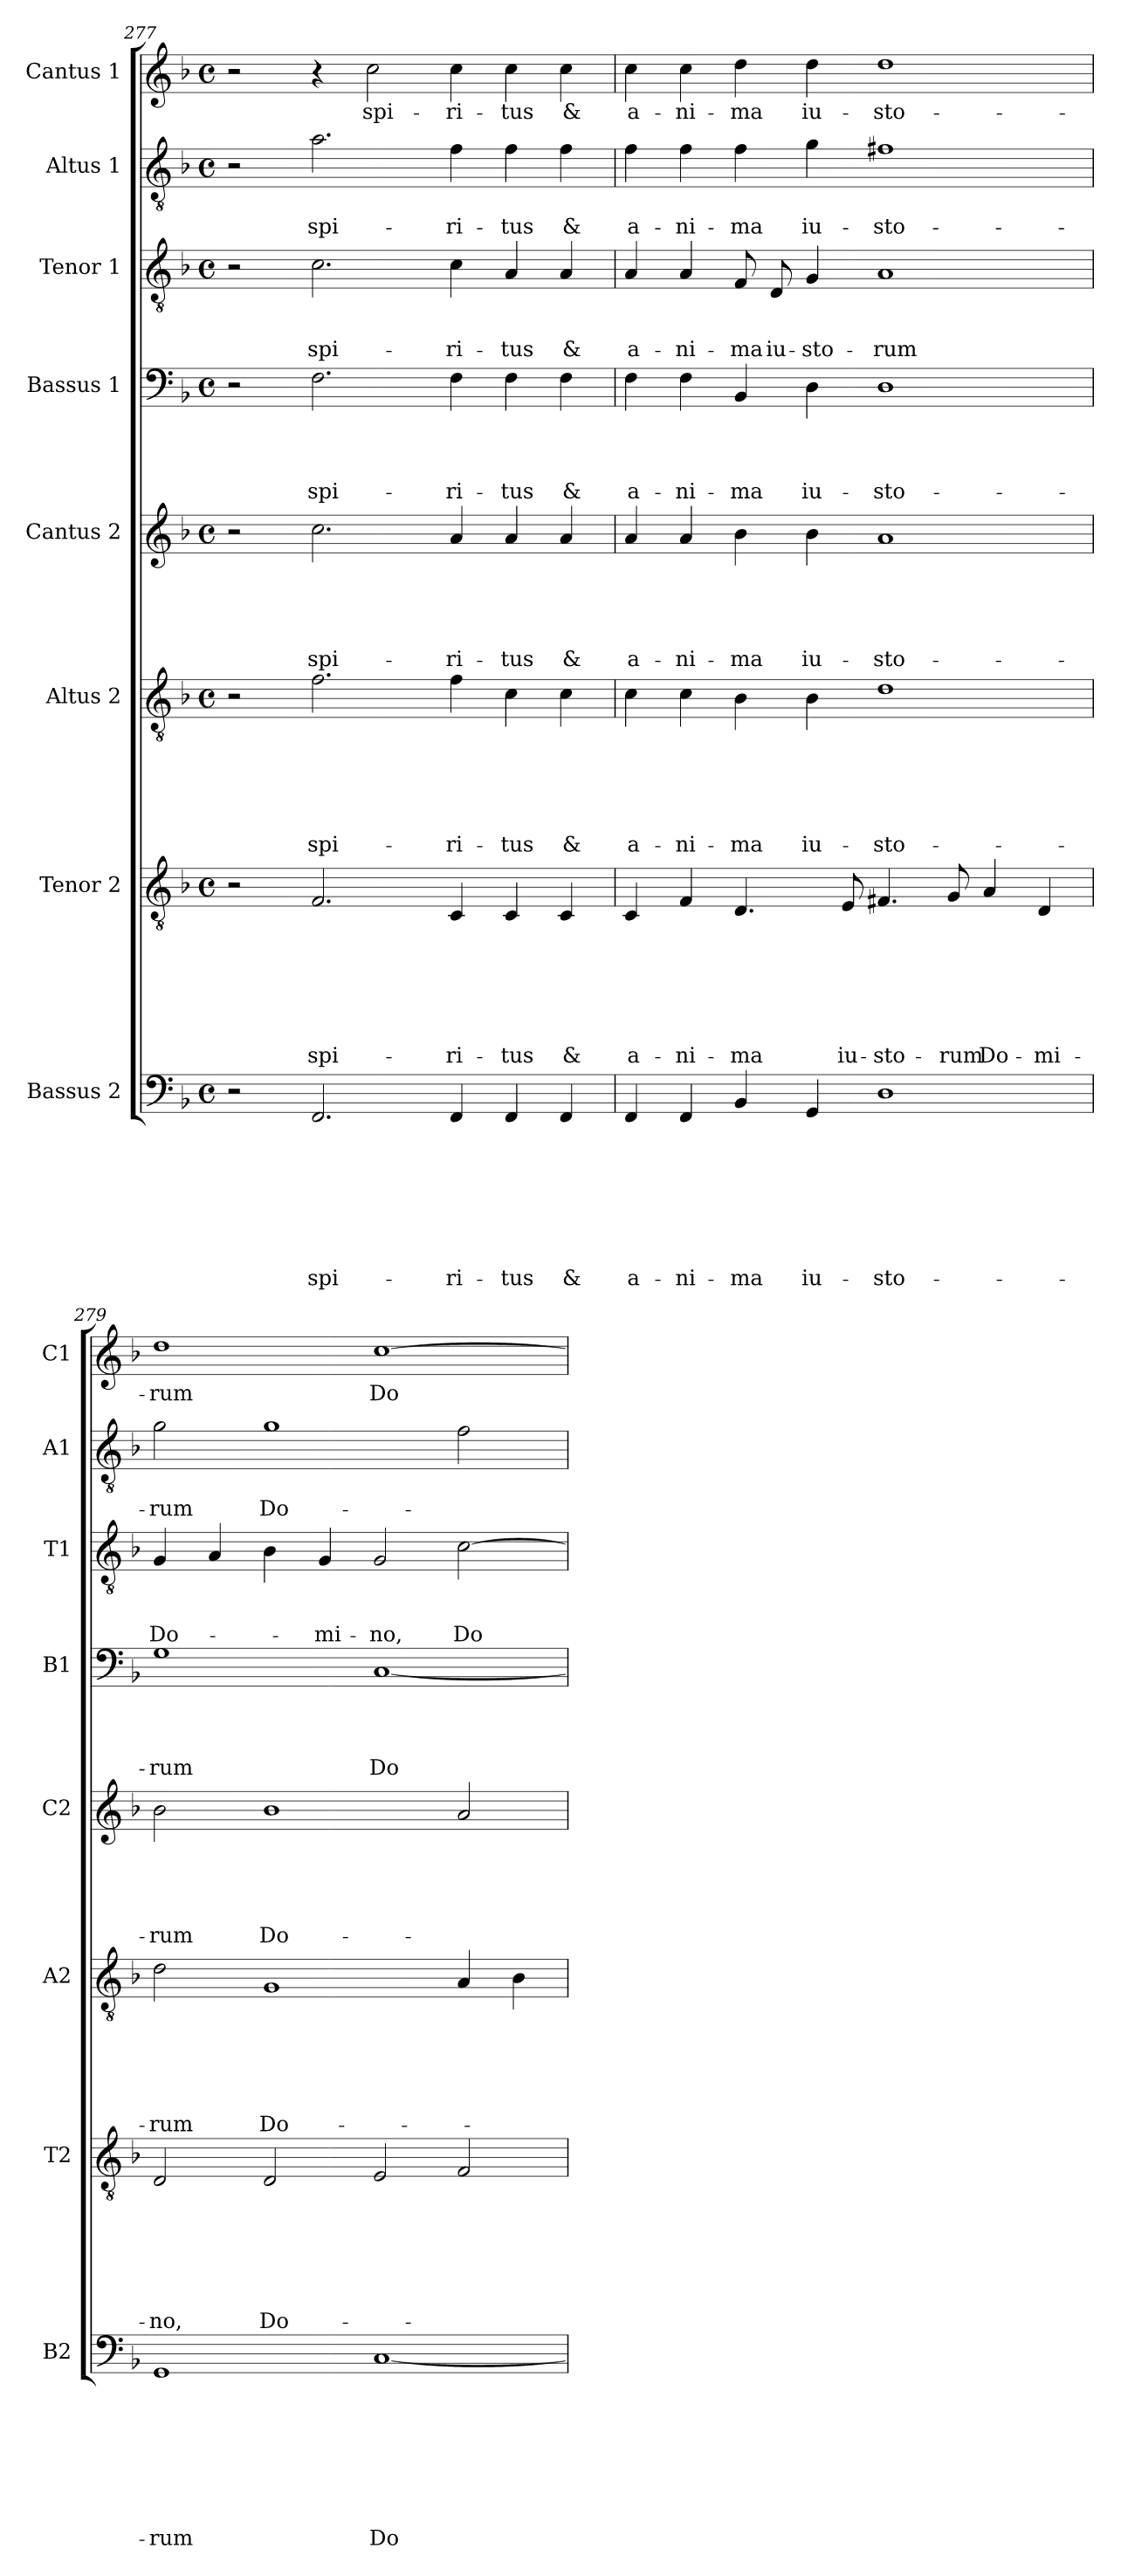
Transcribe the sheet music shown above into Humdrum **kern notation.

**kern	**text	**text	**text	**text	**text	**text	**text	**text	**kern	**text	**text	**text	**text	**text	**text	**text	**kern	**text	**text	**text	**text	**text	**text	**kern	**text	**text	**text	**text	**text	**kern	**text	**text	**text	**text	**kern	**text	**text	**text	**kern	**text	**text	**kern	**text
*part8	*part8	*part8	*part8	*part8	*part8	*part8	*part8	*part8	*part7	*part7	*part7	*part7	*part7	*part7	*part7	*part7	*part6	*part6	*part6	*part6	*part6	*part6	*part6	*part5	*part5	*part5	*part5	*part5	*part5	*part4	*part4	*part4	*part4	*part4	*part3	*part3	*part3	*part3	*part2	*part2	*part2	*part1	*part1
*staff8	*staff8	*staff8	*staff8	*staff8	*staff8	*staff8	*staff8	*staff8	*staff7	*staff7	*staff7	*staff7	*staff7	*staff7	*staff7	*staff7	*staff6	*staff6	*staff6	*staff6	*staff6	*staff6	*staff6	*staff5	*staff5	*staff5	*staff5	*staff5	*staff5	*staff4	*staff4	*staff4	*staff4	*staff4	*staff3	*staff3	*staff3	*staff3	*staff2	*staff2	*staff2	*staff1	*staff1
*I"Bassus 2	*	*	*	*	*	*	*	*	*I"Tenor 2	*	*	*	*	*	*	*	*I"Altus 2	*	*	*	*	*	*	*I"Cantus 2	*	*	*	*	*	*I"Bassus 1	*	*	*	*	*I"Tenor 1	*	*	*	*I"Altus 1	*	*	*I"Cantus 1	*
*I'B2	*	*	*	*	*	*	*	*	*I'T2	*	*	*	*	*	*	*	*I'A2	*	*	*	*	*	*	*I'C2	*	*	*	*	*	*I'B1	*	*	*	*	*I'T1	*	*	*	*I'A1	*	*	*I'C1	*
!!LO:LB:g=z
*clefF4	*	*	*	*	*	*	*	*	*clefGv2	*	*	*	*	*	*	*	*clefGv2	*	*	*	*	*	*	*clefG2	*	*	*	*	*	*clefF4	*	*	*	*	*clefGv2	*	*	*	*clefGv2	*	*	*clefG2	*
*k[b-]	*	*	*	*	*	*	*	*	*k[b-]	*	*	*	*	*	*	*	*k[b-]	*	*	*	*	*	*	*k[b-]	*	*	*	*	*	*k[b-]	*	*	*	*	*k[b-]	*	*	*	*k[b-]	*	*	*k[b-]	*
*d:	*	*	*	*	*	*	*	*	*d:	*	*	*	*	*	*	*	*d:	*	*	*	*	*	*	*d:	*	*	*	*	*	*d:	*	*	*	*	*d:	*	*	*	*d:	*	*	*d:	*
*M4/4	*	*	*	*	*	*	*	*	*M4/4	*	*	*	*	*	*	*	*M4/4	*	*	*	*	*	*	*M4/4	*	*	*	*	*	*M4/4	*	*	*	*	*M4/4	*	*	*	*M4/4	*	*	*M4/4	*
*met(c)	*	*	*	*	*	*	*	*	*met(c)	*	*	*	*	*	*	*	*met(c)	*	*	*	*	*	*	*met(c)	*	*	*	*	*	*met(c)	*	*	*	*	*met(c)	*	*	*	*met(c)	*	*	*met(c)	*
=277	=277	=277	=277	=277	=277	=277	=277	=277	=277	=277	=277	=277	=277	=277	=277	=277	=277	=277	=277	=277	=277	=277	=277	=277	=277	=277	=277	=277	=277	=277	=277	=277	=277	=277	=277	=277	=277	=277	=277	=277	=277	=277	=277
2r	.	.	.	.	.	.	.	.	2r	.	.	.	.	.	.	.	2r	.	.	.	.	.	.	2r	.	.	.	.	.	2r	.	.	.	.	2r	.	.	.	2r	.	.	2r	.
2.FF/	.	.	.	.	.	.	.	spi-	2.F/	.	.	.	.	.	.	spi-	2.f\	.	.	.	.	.	spi-	2.cc\	.	.	.	.	spi-	2.F\	.	.	.	spi-	2.c\	.	.	spi-	2.a\	.	spi-	4r	.
.	.	.	.	.	.	.	.	.	.	.	.	.	.	.	.	.	.	.	.	.	.	.	.	.	.	.	.	.	.	.	.	.	.	.	.	.	.	.	.	.	.	2cc\	spi-
4FF/	.	.	.	.	.	.	.	-ri-	4C/	.	.	.	.	.	.	-ri-	4f\	.	.	.	.	.	-ri-	4a/	.	.	.	.	-ri-	4F\	.	.	.	-ri-	4c\	.	.	-ri-	4f\	.	-ri-	4cc\	-ri-
4FF/	.	.	.	.	.	.	.	-tus	4C/	.	.	.	.	.	.	-tus	4c\	.	.	.	.	.	-tus	4a/	.	.	.	.	-tus	4F\	.	.	.	-tus	4A/	.	.	-tus	4f\	.	-tus	4cc\	-tus
4FF/	.	.	.	.	.	.	.	&	4C/	.	.	.	.	.	.	&	4c\	.	.	.	.	.	&	4a/	.	.	.	.	&	4F\	.	.	.	&	4A/	.	.	&	4f\	.	&	4cc\	&
=278	=278	=278	=278	=278	=278	=278	=278	=278	=278	=278	=278	=278	=278	=278	=278	=278	=278	=278	=278	=278	=278	=278	=278	=278	=278	=278	=278	=278	=278	=278	=278	=278	=278	=278	=278	=278	=278	=278	=278	=278	=278	=278	=278
4FF/	.	.	.	.	.	.	.	a-	4C/	.	.	.	.	.	.	a-	4c\	.	.	.	.	.	a-	4a/	.	.	.	.	a-	4F\	.	.	.	a-	4A/	.	.	a-	4f\	.	a-	4cc\	a-
4FF/	.	.	.	.	.	.	.	-ni-	4F/	.	.	.	.	.	.	-ni-	4c\	.	.	.	.	.	-ni-	4a/	.	.	.	.	-ni-	4F\	.	.	.	-ni-	4A/	.	.	-ni-	4f\	.	-ni-	4cc\	-ni-
4BB-/	.	.	.	.	.	.	.	-ma	4.D/	.	.	.	.	.	.	-ma	4B-\	.	.	.	.	.	-ma	4b-\	.	.	.	.	-ma	4BB-/	.	.	.	-ma	8F/	.	.	-ma	4f\	.	-ma	4dd\	-ma
.	.	.	.	.	.	.	.	.	.	.	.	.	.	.	.	.	.	.	.	.	.	.	.	.	.	.	.	.	.	.	.	.	.	.	8D/	.	.	iu-	.	.	.	.	.
4GG/	.	.	.	.	.	.	.	iu-	.	.	.	.	.	.	.	.	4B-\	.	.	.	.	.	iu-	4b-\	.	.	.	.	iu-	4D\	.	.	.	iu-	4G/	.	.	-sto-	4g\	.	iu-	4dd\	iu-
.	.	.	.	.	.	.	.	.	8E/	.	.	.	.	.	.	iu-	.	.	.	.	.	.	.	.	.	.	.	.	.	.	.	.	.	.	.	.	.	.	.	.	.	.	.
1D	.	.	.	.	.	.	.	-sto-	4.F#X/	.	.	.	.	.	.	-sto-	1d	.	.	.	.	.	-sto-	1a	.	.	.	.	-sto-	1D	.	.	.	-sto-	1A	.	.	-rum	1f#X	.	-sto-	1dd	-sto-
.	.	.	.	.	.	.	.	.	8G/	.	.	.	.	.	.	-rum	.	.	.	.	.	.	.	.	.	.	.	.	.	.	.	.	.	.	.	.	.	.	.	.	.	.	.
.	.	.	.	.	.	.	.	.	4A/	.	.	.	.	.	.	Do-	.	.	.	.	.	.	.	.	.	.	.	.	.	.	.	.	.	.	.	.	.	.	.	.	.	.	.
.	.	.	.	.	.	.	.	.	4D/	.	.	.	.	.	.	-mi-	.	.	.	.	.	.	.	.	.	.	.	.	.	.	.	.	.	.	.	.	.	.	.	.	.	.	.
=279	=279	=279	=279	=279	=279	=279	=279	=279	=279	=279	=279	=279	=279	=279	=279	=279	=279	=279	=279	=279	=279	=279	=279	=279	=279	=279	=279	=279	=279	=279	=279	=279	=279	=279	=279	=279	=279	=279	=279	=279	=279	=279	=279
1GG	.	.	.	.	.	.	.	-rum	2D/	.	.	.	.	.	.	-no,	2d\	.	.	.	.	.	-rum	2b-\	.	.	.	.	-rum	1G	.	.	.	-rum	4G/	.	.	Do-	2g\	.	-rum	1dd	-rum
.	.	.	.	.	.	.	.	.	.	.	.	.	.	.	.	.	.	.	.	.	.	.	.	.	.	.	.	.	.	.	.	.	.	.	4A/	.	.	.	.	.	.	.	.
.	.	.	.	.	.	.	.	.	2D/	.	.	.	.	.	.	Do-	1G	.	.	.	.	.	Do-	1b-	.	.	.	.	Do-	.	.	.	.	.	4B-\	.	.	.	1g	.	Do-	.	.
.	.	.	.	.	.	.	.	.	.	.	.	.	.	.	.	.	.	.	.	.	.	.	.	.	.	.	.	.	.	.	.	.	.	.	4G/	.	.	-mi-	.	.	.	.	.
[1C	.	.	.	.	.	.	.	Do-	2E/	.	.	.	.	.	.	.	.	.	.	.	.	.	.	.	.	.	.	.	.	[1C	.	.	.	Do-	2G/	.	.	-no,	.	.	.	[1cc	Do-
.	.	.	.	.	.	.	.	.	2F/	.	.	.	.	.	.	.	4A/	.	.	.	.	.	.	2a/	.	.	.	.	.	.	.	.	.	.	[2c\	.	.	Do-	2f\	.	.	.	.
.	.	.	.	.	.	.	.	.	.	.	.	.	.	.	.	.	4B-\	.	.	.	.	.	.	.	.	.	.	.	.	.	.	.	.	.	.	.	.	.	.	.	.	.	.
=	=	=	=	=	=	=	=	=	=	=	=	=	=	=	=	=	=	=	=	=	=	=	=	=	=	=	=	=	=	=	=	=	=	=	=	=	=	=	=	=	=	=	=
*-	*-	*-	*-	*-	*-	*-	*-	*-	*-	*-	*-	*-	*-	*-	*-	*-	*-	*-	*-	*-	*-	*-	*-	*-	*-	*-	*-	*-	*-	*-	*-	*-	*-	*-	*-	*-	*-	*-	*-	*-	*-	*-	*-
